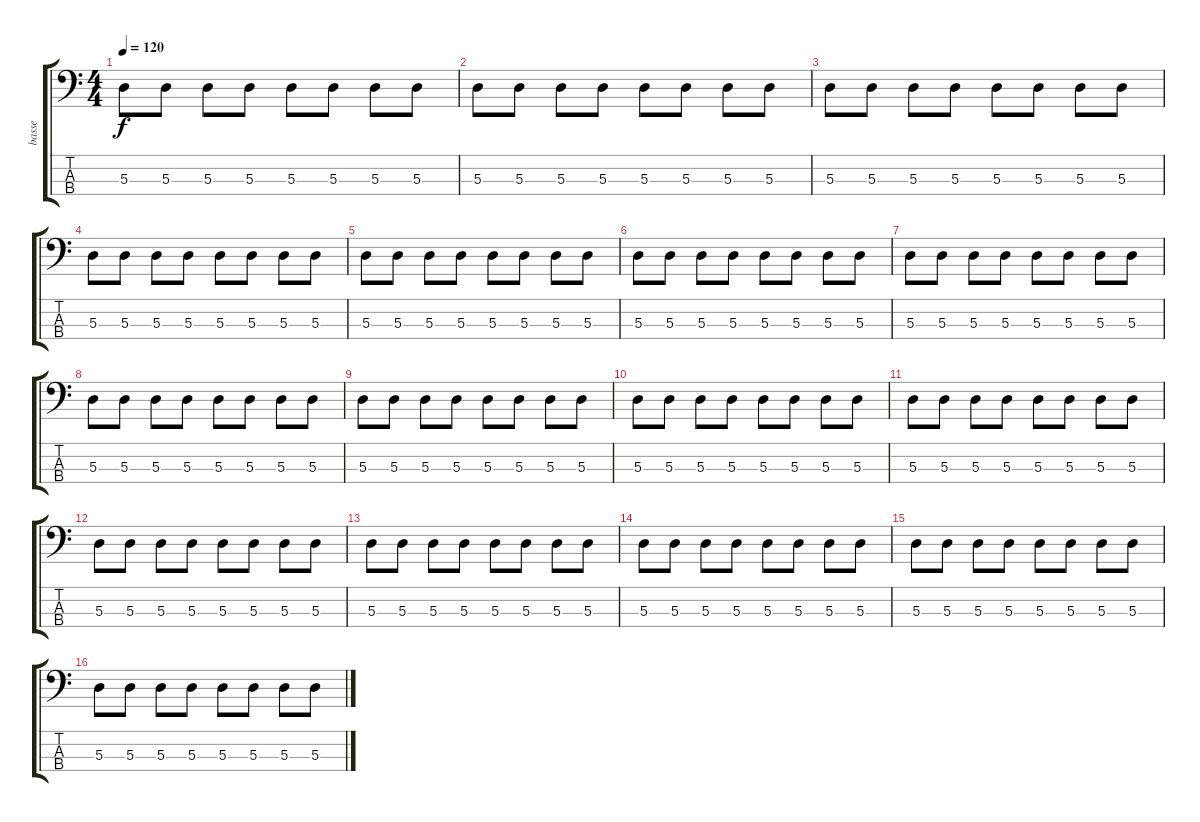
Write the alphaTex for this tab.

\track ("basse" "basse") {instrument electricbassfinger}
\staff {score tabs}
\tuning (G2 D2 A1 D1) {hide}
\ts (4 4)
\tempo 120
\clef f4
\ks c
5.3.8{dy f instrument electricbassfinger} 5.3.8 5.3.8 5.3.8 5.3.8 5.3.8 5.3.8 5.3.8 |
5.3.8 5.3.8 5.3.8 5.3.8 5.3.8 5.3.8 5.3.8 5.3.8 |
5.3.8 5.3.8 5.3.8 5.3.8 5.3.8 5.3.8 5.3.8 5.3.8 |
5.3.8 5.3.8 5.3.8 5.3.8 5.3.8 5.3.8 5.3.8 5.3.8 |
5.3.8 5.3.8 5.3.8 5.3.8 5.3.8 5.3.8 5.3.8 5.3.8 |
5.3.8 5.3.8 5.3.8 5.3.8 5.3.8 5.3.8 5.3.8 5.3.8 |
5.3.8 5.3.8 5.3.8 5.3.8 5.3.8 5.3.8 5.3.8 5.3.8 |
5.3.8 5.3.8 5.3.8 5.3.8 5.3.8 5.3.8 5.3.8 5.3.8 |
5.3.8 5.3.8 5.3.8 5.3.8 5.3.8 5.3.8 5.3.8 5.3.8 |
5.3.8 5.3.8 5.3.8 5.3.8 5.3.8 5.3.8 5.3.8 5.3.8 |
5.3.8 5.3.8 5.3.8 5.3.8 5.3.8 5.3.8 5.3.8 5.3.8 |
5.3.8 5.3.8 5.3.8 5.3.8 5.3.8 5.3.8 5.3.8 5.3.8 |
5.3.8 5.3.8 5.3.8 5.3.8 5.3.8 5.3.8 5.3.8 5.3.8 |
5.3.8 5.3.8 5.3.8 5.3.8 5.3.8 5.3.8 5.3.8 5.3.8 |
5.3.8 5.3.8 5.3.8 5.3.8 5.3.8 5.3.8 5.3.8 5.3.8 |
5.3.8 5.3.8 5.3.8 5.3.8 5.3.8 5.3.8 5.3.8 5.3.8
